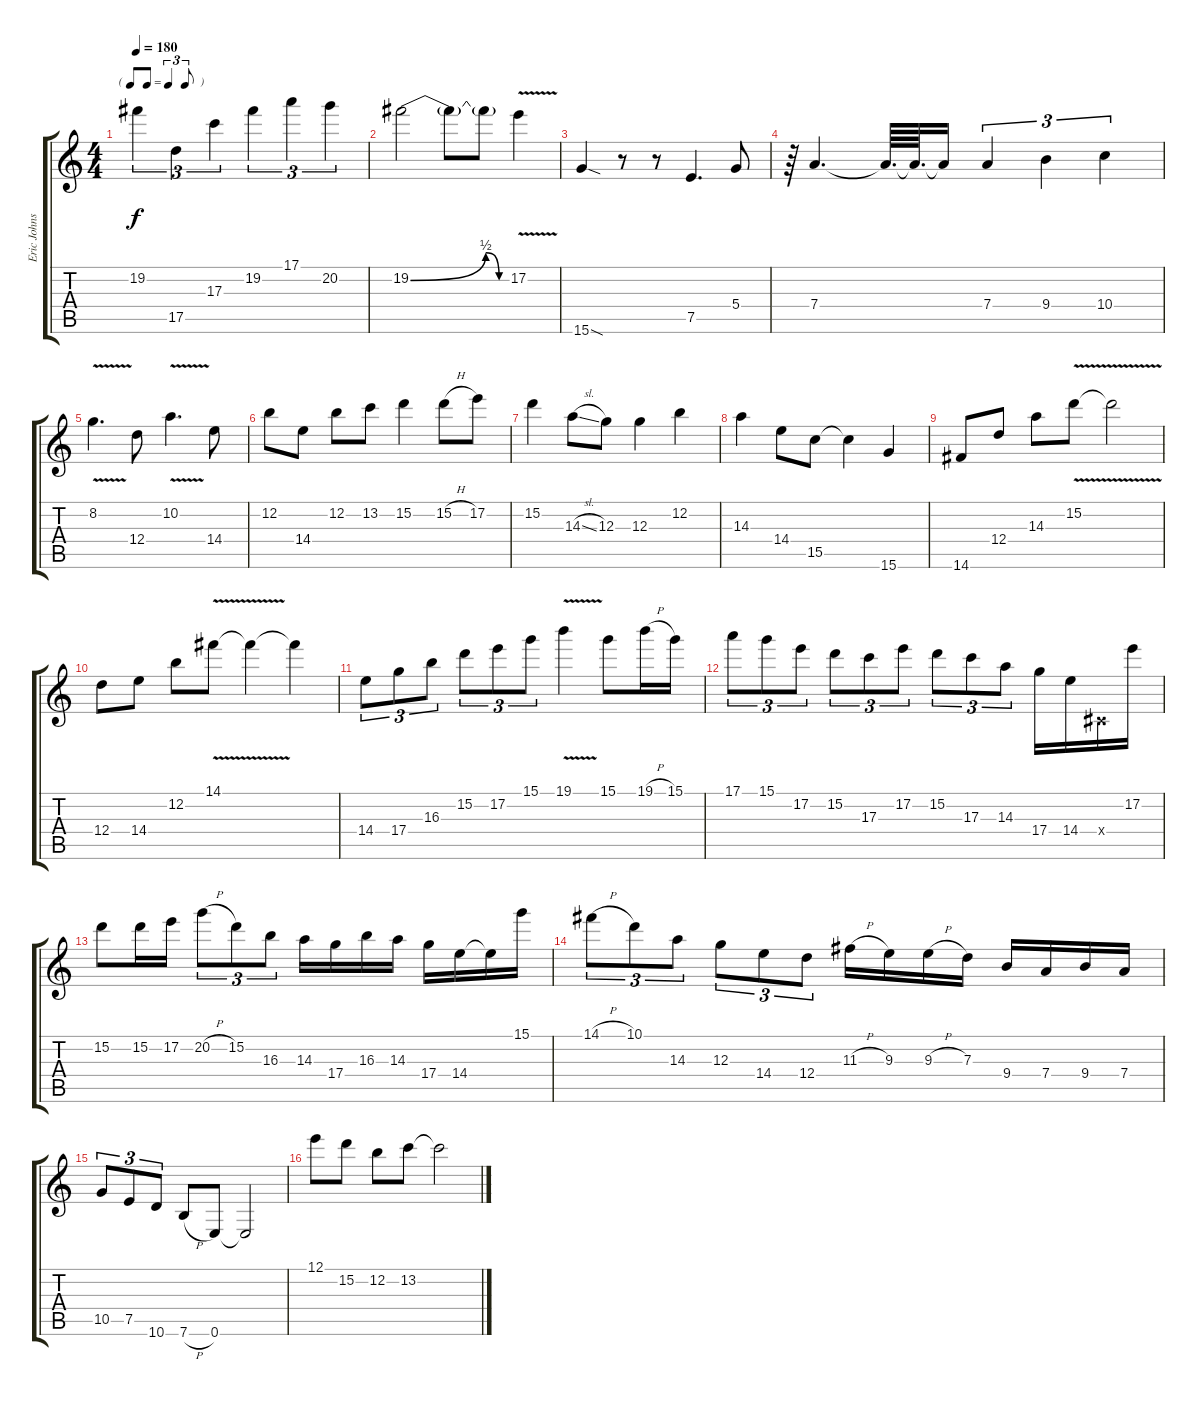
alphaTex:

\track ("Eric Johnson" "Eric Johns") {instrument overdrivenguitar}
\staff {score tabs}
\tuning (E4 B3 G3 D3 A2 E2) {hide}
\ts (4 4)
\tf triplet8th
\tempo 180
\clef g2
\ks c
19.2.4{tu (3 2) dy f} 17.5.4{tu (3 2)} 17.3.4{tu (3 2)} 19.2.4{tu (3 2)} 17.1.4{tu (3 2)} 20.2.4{tu (3 2)} |
19.2{be (custom 0 0 45 2 53 0 60 0)}.2 19.2{t}.8 19.2{t}.8 17.2{v}.4 |
15.6{sod}.4 r.8 r.8 7.5.4{d} 5.4.8 |
r.64 7.4.4{d} 7.4{t}.64{d} 7.4{t}.64{d} 7.4{t}.16 7.4.4{tu (3 2)} 9.4.4{tu (3 2)} 10.4.4{tu (3 2)} |
8.2{v}.4{d} 12.4.8 10.2{v}.4{d} 14.4.8 |
12.2.8 14.4.8 12.2.8 13.2.8 15.2.4 15.2{h}.8 17.2.8 |
15.2.4 14.3{sl}.8 12.3.8 12.3.4 12.2.4 |
14.3.4 14.4.8 15.5.8 15.5{t}.4 15.6.4 |
14.6.8 12.4.8 14.3.8 15.2{v}.8 15.2{t}.2 |
12.4.8 14.4.8 12.2.8 14.1{v}.8 14.1{t}.4 14.1{t}.4 |
14.4.8{tu (3 2)} 17.4.8{tu (3 2)} 16.3.8{tu (3 2)} 15.2.8{tu (3 2)} 17.2.8{tu (3 2)} 15.1.8{tu (3 2)} 19.1{v}.4 15.1.8 19.1{h}.16 15.1.16 |
17.1.8{tu (3 2)} 15.1.8{tu (3 2)} 17.2.8{tu (3 2)} 15.2.8{tu (3 2)} 17.3.8{tu (3 2)} 17.2.8{tu (3 2)} 15.2.8{tu (3 2)} 17.3.8{tu (3 2)} 14.3.8{tu (3 2)} 17.4.16 14.4.16 -1.4{x}.16 17.2.16 |
15.2.8 15.2.16 17.2.16 20.2{h}.8{tu (3 2)} 15.2.8{tu (3 2)} 16.3.8{tu (3 2)} 14.3.16 17.4.16 16.3.16 14.3.16 17.4.16 14.4.16 14.4{t}.16 15.1.16 |
14.1{h}.8{tu (3 2)} 10.1.8{tu (3 2)} 14.3.8{tu (3 2)} 12.3.8{tu (3 2)} 14.4.8{tu (3 2)} 12.4.8{tu (3 2)} 11.3{h}.16 9.3.16 9.3{h}.16 7.3.16 9.4.16 7.4.16 9.4.16 7.4.16 |
10.5.8{tu (3 2)} 7.5.8{tu (3 2)} 10.6.8{tu (3 2)} 7.6{h}.8 0.6.8 0.6{t}.2 |
12.1.8 15.2.8 12.2.8 13.2.8 13.2{t}.2
